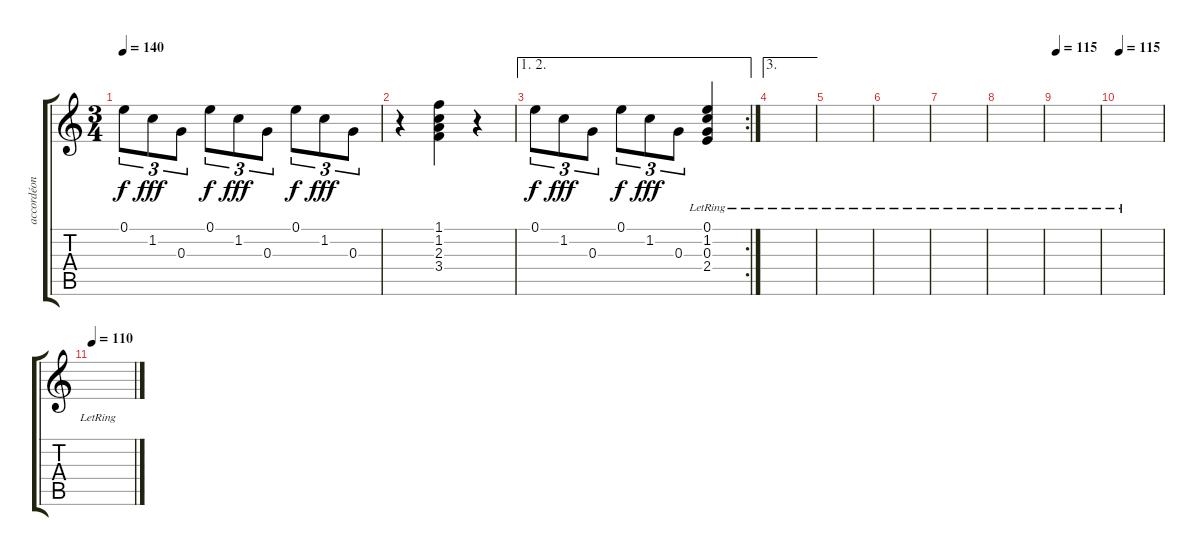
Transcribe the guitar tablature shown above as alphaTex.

\track ("accordéon 2" "accordéon ") {instrument accordion}
\staff {score tabs}
\tuning (E5 B4 G4 D4 A3 E3) {hide}
\ts (3 4)
\tempo 140
\clef g2
\ks c
0.1.8{tu (3 2) dy f} 1.2.8{tu (3 2) dy fff} 0.3.8{tu (3 2)} 0.1.8{tu (3 2) dy f} 1.2.8{tu (3 2) dy fff} 0.3.8{tu (3 2)} 0.1.8{tu (3 2) dy f} 1.2.8{tu (3 2) dy fff} 0.3.8{tu (3 2)} |
r.4 (1.1 1.2 2.3 3.4).4 r.4 |
\ae (1 2)
\rc 2
0.1.8{tu (3 2) dy f} 1.2.8{tu (3 2) dy fff} 0.3.8{tu (3 2)} 0.1.8{tu (3 2) dy f} 1.2.8{tu (3 2) dy fff} 0.3.8{tu (3 2)} (0.1{lr} 1.2{lr} 0.3{lr} 2.4{lr}).4 |
\ae 3
|
|
|
|
|
\tempo 115
|
\tempo 115
|
\tempo 110
